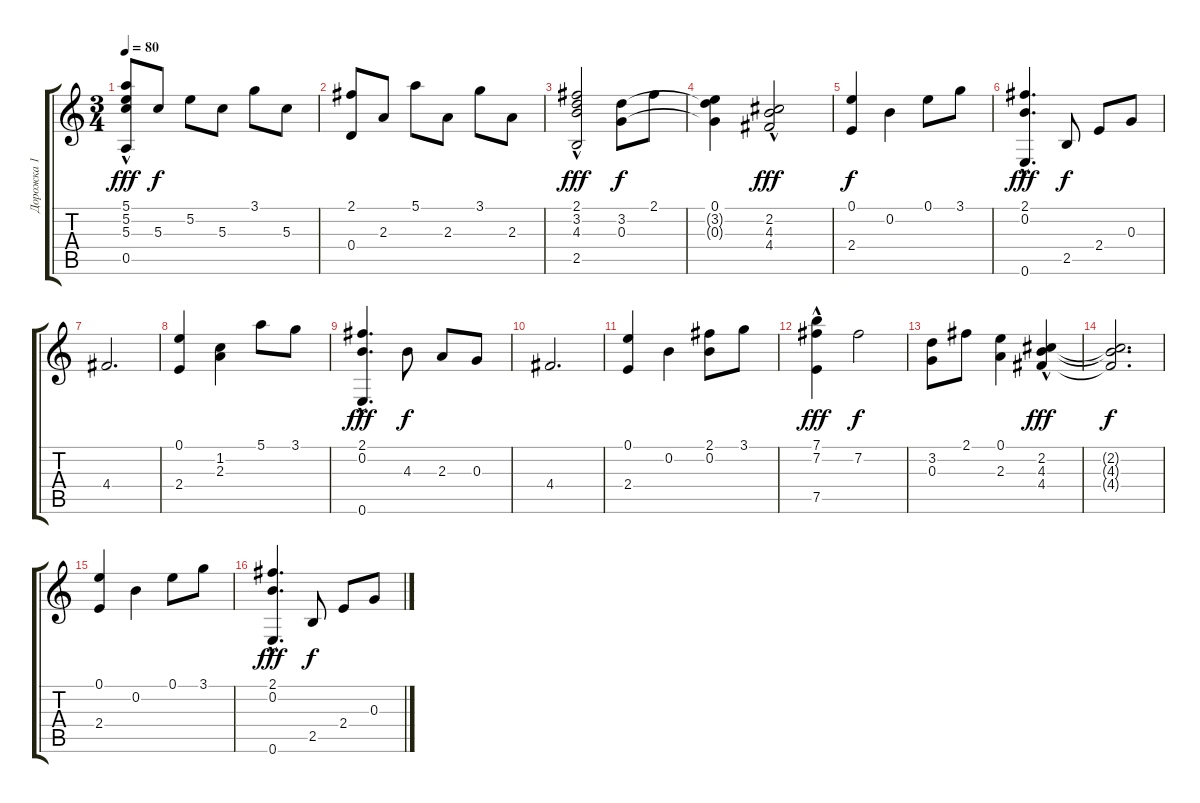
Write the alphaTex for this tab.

\track ("Дорожка 1" "Дорожка 1") {instrument acousticguitarsteel}
\staff {score tabs}
\tuning (E4 B3 G3 D3 A2 E2) {hide}
\ts (3 4)
\tempo 80
\clef g2
\ks c
(5.1 5.2 5.3 0.5{hac}).8{dy fff} 5.3.8{dy f} 5.2.8 5.3.8 3.1.8 5.3.8 |
(2.1 0.4).8 2.3.8 5.1.8 2.3.8 3.1.8 2.3.8 |
(2.1 3.2 4.3 2.5{hac}).2{dy fff} (3.2 0.3).8{dy f} 2.1.8 |
(0.1 3.2{t} 0.3{t}).4 (2.2 4.3 4.4{hac}).2{dy fff} |
(0.1 2.4).4{dy f} 0.2.4 0.1.8 3.1.8 |
(2.1 0.2 0.6{hac}).4{d dy fff} 2.5.8{dy f} 2.4.8 0.3.8 |
4.4.2{d} |
(0.1 2.4).4 (1.2 2.3).4 5.1.8 3.1.8 |
(2.1 0.2 0.6{hac}).4{d dy fff} 4.3.8{dy f} 2.3.8 0.3.8 |
4.4.2{d} |
(0.1 2.4).4 0.2.4 (2.1 0.2).8 3.1.8 |
(7.1 7.2 7.5{hac}).4{dy fff} 7.2.2{dy f} |
(3.2 0.3).8 2.1.8 (0.1 2.3).4 (2.2{hac} 4.3{hac} 4.4{hac}).4{dy fff} |
(2.2{t} 4.3{t} 4.4{t}).2{d dy f} |
(0.1 2.4).4 0.2.4 0.1.8 3.1.8 |
(2.1 0.2 0.6{hac}).4{d dy fff} 2.5.8{dy f} 2.4.8 0.3.8
